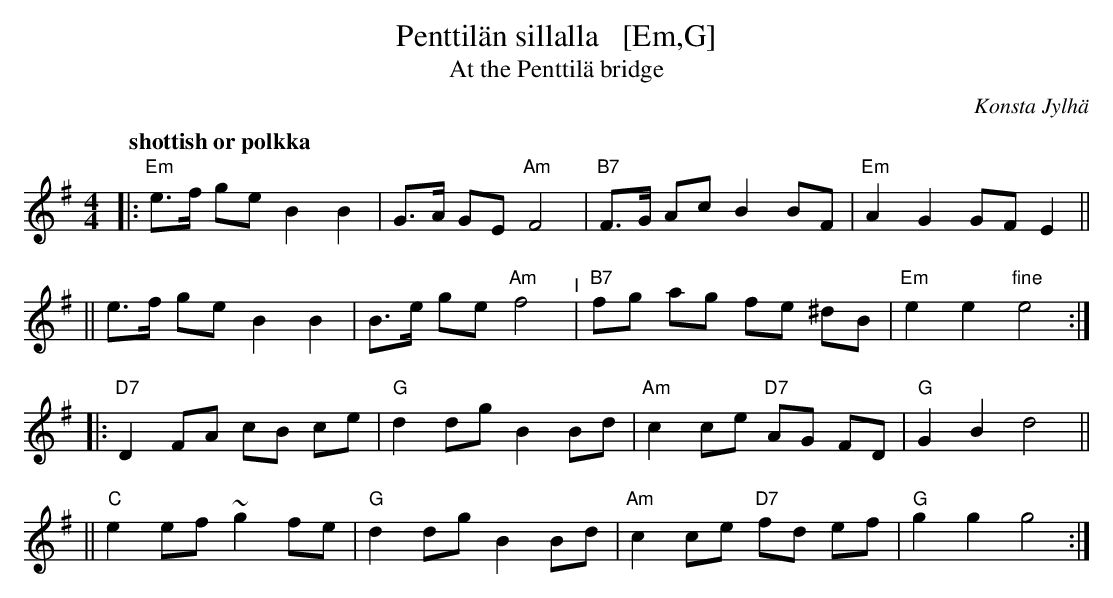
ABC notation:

X:1
T: Penttil\"an sillalla   [Em,G]
T: At the Penttil\"a bridge
C: Konsta Jylh\"a
Q: "shottish or polkka"
M: 4/4
L: 1/8
K: Em
|: "Em"e>f ge B2 B2 | G>A GE "Am"F4 | "B7"F>G Ac B2 BF | "Em"A2 G2 GF E2 ||
|| e>f ge B2 B2 | B>e ge "Am"f4 "^I"| "B7"fg ag fe ^dB | "Em"e2 e2 "fine"e4 :|
|: "D7"D2 FA cB ce | "G"d2 dg B2 Bd | "Am"c2 ce "D7"AG FD | "G"G2 B2 d4 ||
|| "C"e2 ef ~g2 fe | "G"d2 dg B2 Bd | "Am"c2 ce "D7"fd ef | "G"g2 g2 g4 :|
